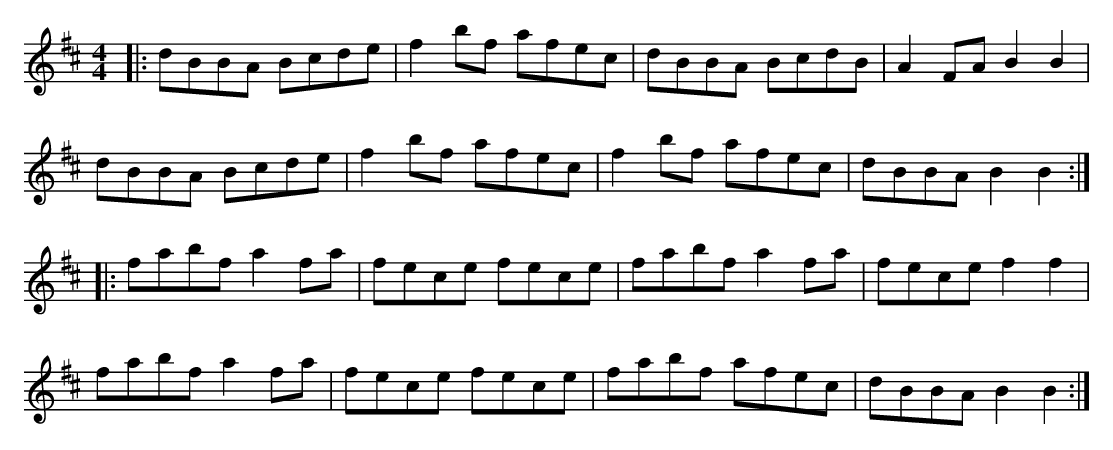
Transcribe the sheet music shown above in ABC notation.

X:1
M:4/4
K:Bmin
|:dBBA Bcde|f2bf afec|dBBA BcdB|A2FA B2B2|
dBBA Bcde|f2bf afec|f2bf afec|dBBA B2B2:|
|:fabf a2fa|fece fece|fabf a2fa|fece f2f2|
fabf a2fa|fece fece|fabf afec|dBBA B2B2:|
